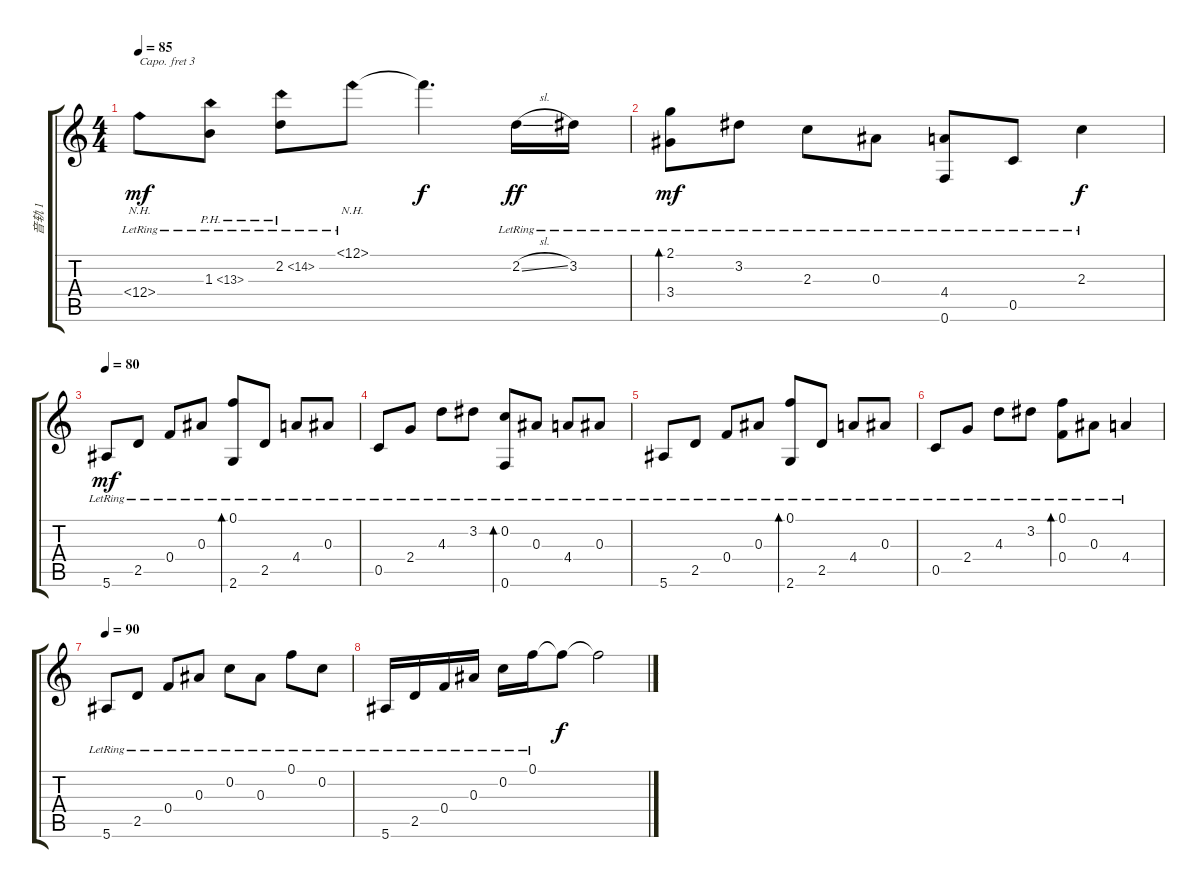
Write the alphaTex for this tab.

\track ("音轨 1" "音轨 1") {instrument acousticguitarsteel}
\staff {score tabs}
\capo 3
\tuning (D4 A3 G3 D3 A2 D2) {hide}
\ts (4 4)
\tempo 85
\clef g2
\ks c
12.4{nh lr}.8{dy mf} 1.3{ph 12 lr}.8 2.2{ph 12 lr}.8 12.1{nh lr}.8 12.1{t}.4{d dy f} 2.2{sl lr}.16{dy ff} 3.2{lr}.16 |
(2.1{lr} 3.4{lr}).8{bd 240 dy mf} 3.2{lr}.8 2.3{lr}.8 0.3{lr}.8 (4.4{lr} 0.6{lr}).8 0.5{lr}.8 2.3{lr}.4{dy f} |
\tempo 80
5.6{lr}.8{dy mf} 2.5{lr}.8 0.4{lr}.8 0.3{lr}.8 (0.1{lr} 2.6{lr}).8{bd 240} 2.5{lr}.8 4.4{lr}.8 0.3{lr}.8 |
0.5{lr}.8 2.4{lr}.8 4.3{lr}.8 3.2{lr}.8 (0.2{lr} 0.6{lr}).8{bd 240} 0.3{lr}.8 4.4{lr}.8 0.3{lr}.8 |
5.6{lr}.8 2.5{lr}.8 0.4{lr}.8 0.3{lr}.8 (0.1{lr} 2.6{lr}).8{bd 240} 2.5{lr}.8 4.4{lr}.8 0.3{lr}.8 |
0.5{lr}.8 2.4{lr}.8 4.3{lr}.8 3.2{lr}.8 (0.1{lr} 0.4{lr}).8{bd 240} 0.3{lr}.8 4.4{lr}.4 |
\tempo 90
5.6{lr}.8 2.5{lr}.8 0.4{lr}.8 0.3{lr}.8 0.2{lr}.8 0.3{lr}.8 0.1{lr}.8 0.2{lr}.8 |
5.6{lr}.16 2.5{lr}.16 0.4{lr}.16 0.3{lr}.16 0.2{lr}.16 0.1{lr}.16 0.1{t}.8{dy f} 0.1{t}.2
